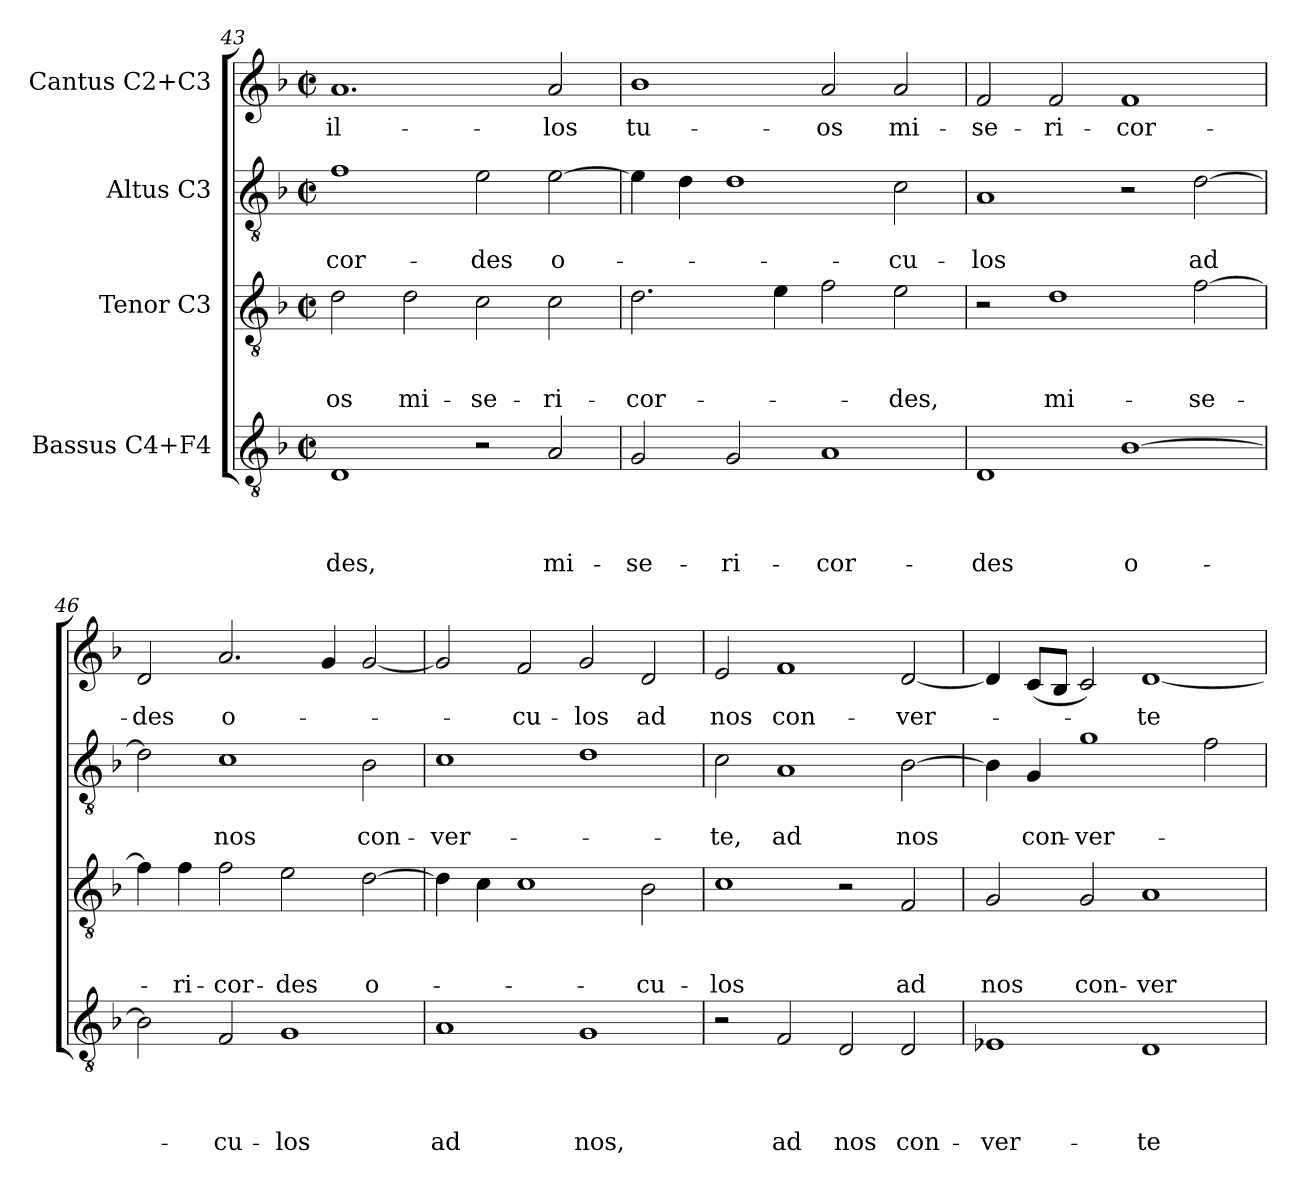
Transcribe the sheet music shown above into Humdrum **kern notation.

**kern	**text	**text	**text	**text	**kern	**text	**text	**text	**kern	**text	**text	**kern	**text
*part4	*part4	*part4	*part4	*part4	*part3	*part3	*part3	*part3	*part2	*part2	*part2	*part1	*part1
*staff4	*staff4	*staff4	*staff4	*staff4	*staff3	*staff3	*staff3	*staff3	*staff2	*staff2	*staff2	*staff1	*staff1
*I"Bassus C4+F4	*	*	*	*	*I"Tenor C3	*	*	*	*I"Altus C3	*	*	*I"Cantus C2+C3	*
!!LO:PB:g=z
*clefGv2	*	*	*	*	*clefGv2	*	*	*	*clefGv2	*	*	*clefG2	*
*k[b-]	*	*	*	*	*k[b-]	*	*	*	*k[b-]	*	*	*k[b-]	*
*F:	*	*	*	*	*F:	*	*	*	*F:	*	*	*F:	*
*M2/2	*	*	*	*	*M2/2	*	*	*	*M2/2	*	*	*M2/2	*
*met(c|)	*	*	*	*	*met(c|)	*	*	*	*met(c|)	*	*	*met(c|)	*
=43	=43	=43	=43	=43	=43	=43	=43	=43	=43	=43	=43	=43	=43
!	!	!	!	!LO:LY:b	!	!	!	!LO:LY:b	!	!	!LO:LY:b	!	!LO:LY:b
1D	.	.	.	-des,	2d\	.	.	-os	1f	.	-cor-	1.a	il-
!	!	!	!	!	!	!	!	!LO:LY:b	!	!	!	!	!
.	.	.	.	.	2d\	.	.	mi-	.	.	.	.	.
!	!	!	!	!	!	!	!	!LO:LY:b	!	!	!LO:LY:b	!	!
2r	.	.	.	.	2c\	.	.	-se-	2e\	.	-des	.	.
!	!	!	!	!LO:LY:b	!	!	!	!LO:LY:b	!	!	!LO:LY:b	!	!LO:LY:b
2A/	.	.	.	mi-	2c\	.	.	-ri-	[>2e\	.	o-	2a/	-los
=44	=44	=44	=44	=44	=44	=44	=44	=44	=44	=44	=44	=44	=44
!	!	!	!	!LO:LY:b	!	!	!	!LO:LY:b	!	!	!	!	!LO:LY:b
2G/	.	.	.	-se-	2.d\	.	.	-cor-	4e\]	.	.	1b-	tu-
.	.	.	.	.	.	.	.	.	4d\	.	.	.	.
!	!	!	!	!LO:LY:b	!	!	!	!	!	!	!	!	!
2G/	.	.	.	-ri-	.	.	.	.	1d	.	.	.	.
.	.	.	.	.	4e\	.	.	.	.	.	.	.	.
!	!	!	!	!LO:LY:b	!	!	!	!	!	!	!	!	!LO:LY:b
1A	.	.	.	-cor-	2f\	.	.	.	.	.	.	2a/	-os
!	!	!	!	!	!	!	!	!LO:LY:b	!	!	!LO:LY:b	!	!LO:LY:b
.	.	.	.	.	2e\	.	.	-des,	2c\	.	-cu-	2a/	mi-
=45	=45	=45	=45	=45	=45	=45	=45	=45	=45	=45	=45	=45	=45
!	!	!	!	!LO:LY:b	!	!	!	!	!	!	!LO:LY:b	!	!LO:LY:b
1D	.	.	.	-des	2r	.	.	.	1A	.	-los	2f/	-se-
!	!	!	!	!	!	!	!	!LO:LY:b	!	!	!	!	!LO:LY:b
.	.	.	.	.	1d	.	.	mi-	.	.	.	2f/	-ri-
!	!	!	!	!LO:LY:b	!	!	!	!	!	!	!	!	!LO:LY:b
[>1B-	.	.	.	o-	.	.	.	.	2r	.	.	1f	-cor-
!	!	!	!	!	!	!	!	!LO:LY:b	!	!	!LO:LY:b	!	!
.	.	.	.	.	[>2f\	.	.	-se-	[>2d\	.	ad	.	.
=46	=46	=46	=46	=46	=46	=46	=46	=46	=46	=46	=46	=46	=46
!	!	!	!	!	!	!	!	!	!	!	!	!	!LO:LY:b
2B-\]	.	.	.	.	4f\]	.	.	.	2d\]	.	.	2d/	-des
!	!	!	!	!	!	!	!	!LO:LY:b	!	!	!	!	!
.	.	.	.	.	4f\	.	.	-ri-	.	.	.	.	.
!	!	!	!	!LO:LY:b	!	!	!	!LO:LY:b	!	!	!LO:LY:b	!	!LO:LY:b
2F/	.	.	.	-cu-	2f\	.	.	-cor-	1c	.	nos	2.a/	o-
!	!	!	!	!LO:LY:b	!	!	!	!LO:LY:b	!	!	!	!	!
1G	.	.	.	-los	2e\	.	.	-des	.	.	.	.	.
.	.	.	.	.	.	.	.	.	.	.	.	4g/	.
!	!	!	!	!	!	!	!	!LO:LY:b	!	!	!LO:LY:b	!	!
.	.	.	.	.	[>2d\	.	.	o-	2B-\	.	con-	[<2g/	.
=47	=47	=47	=47	=47	=47	=47	=47	=47	=47	=47	=47	=47	=47
!	!	!	!	!LO:LY:b	!	!	!	!	!	!	!LO:LY:b	!	!
1A	.	.	.	ad	4d\]	.	.	.	1c	.	-ver-	2g/]	.
.	.	.	.	.	4c\	.	.	.	.	.	.	.	.
!	!	!	!	!	!	!	!	!	!	!	!	!	!LO:LY:b
.	.	.	.	.	1c	.	.	.	.	.	.	2f/	-cu-
!	!	!	!	!LO:LY:b	!	!	!	!	!	!	!	!	!LO:LY:b
1G	.	.	.	nos,	.	.	.	.	1d	.	.	2g/	-los
!	!	!	!	!	!	!	!	!LO:LY:b	!	!	!	!	!LO:LY:b
.	.	.	.	.	2B-\	.	.	-cu-	.	.	.	2d/	ad
=48	=48	=48	=48	=48	=48	=48	=48	=48	=48	=48	=48	=48	=48
!	!	!	!	!	!	!	!	!LO:LY:b	!	!	!LO:LY:b	!	!LO:LY:b
2r	.	.	.	.	1c	.	.	-los	2c\	.	-te,	2e/	nos
!	!	!	!	!LO:LY:b	!	!	!	!	!	!	!LO:LY:b	!	!LO:LY:b
2F/	.	.	.	ad	.	.	.	.	1A	.	ad	1f	con-
!	!	!	!	!LO:LY:b	!	!	!	!	!	!	!	!	!
2D/	.	.	.	nos	2r	.	.	.	.	.	.	.	.
!	!	!	!	!LO:LY:b	!	!	!	!LO:LY:b	!	!	!LO:LY:b	!	!LO:LY:b
2D/	.	.	.	con-	2F/	.	.	ad	[>2B-\	.	nos	[>2d/	-ver-
!!LO:PB:g=z
=49	=49	=49	=49	=49	=49	=49	=49	=49	=49	=49	=49	=49	=49
!	!	!	!	!LO:LY:b	!	!	!	!LO:LY:b	!	!	!	!	!
1E-X	.	.	.	-ver-	2G/	.	.	nos	4B-\]	.	.	4d/]	.
!	!	!	!	!	!	!	!	!	!	!	!LO:LY:b	!	!
.	.	.	.	.	.	.	.	.	4G/	.	con-	(<8c/L	.
.	.	.	.	.	.	.	.	.	.	.	.	8B-/J	.
!	!	!	!	!	!	!	!	!LO:LY:b	!	!	!LO:LY:b	!	!
.	.	.	.	.	2G/	.	.	con-	1g	.	-ver-	2c/)	.
!	!	!	!	!LO:LY:b	!	!	!	!LO:LY:b	!	!	!	!	!LO:LY:b
1D	.	.	.	-te	1A	.	.	-ver-	.	.	.	[<1d	-te
.	.	.	.	.	.	.	.	.	2f\	.	.	.	.
=	=	=	=	=	=	=	=	=	=	=	=	=	=
*-	*-	*-	*-	*-	*-	*-	*-	*-	*-	*-	*-	*-	*-
